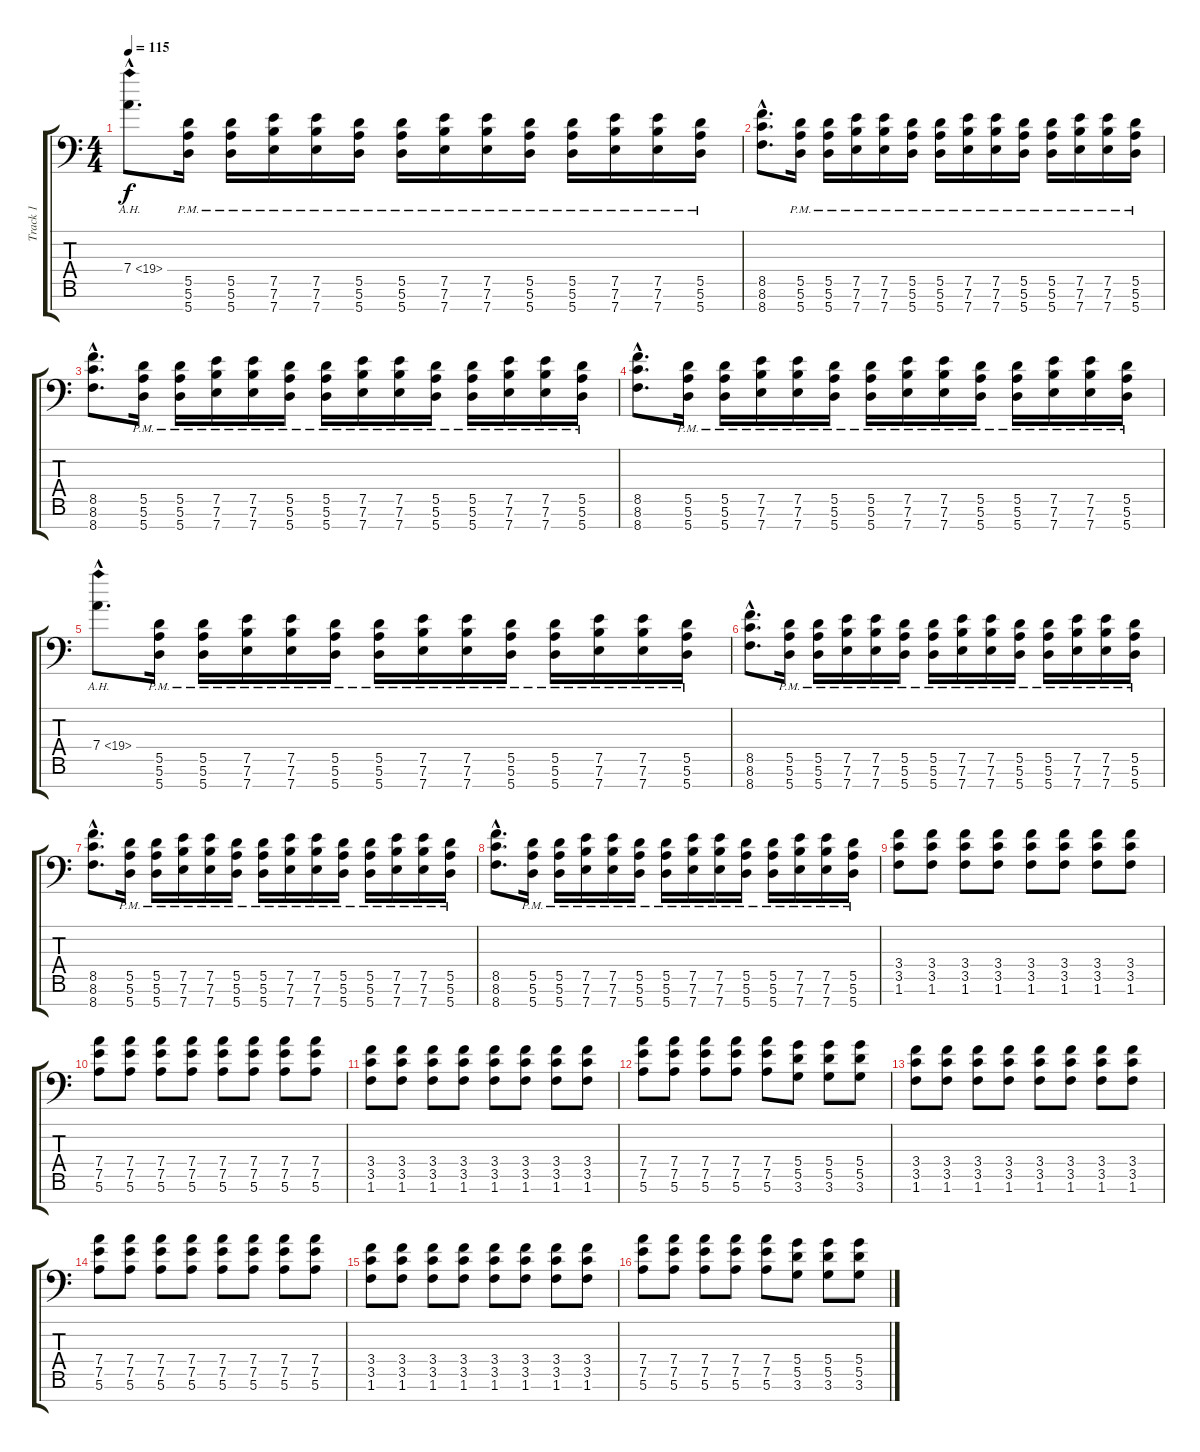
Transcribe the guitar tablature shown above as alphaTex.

\track ("Track 1" "Track 1") {instrument distortionguitar}
\staff {score tabs}
\tuning (E4 B3 G3 D3 A2 E2 A1) {hide}
\ts (4 4)
\tempo 115
\clef f4
\ks c
7.4{ah 12 hac}.8{d dy f} (5.5{pm} 5.6{pm} 5.7{pm}).16 (5.5{pm} 5.6{pm} 5.7{pm}).16 (7.5{pm} 7.6{pm} 7.7{pm}).16 (7.5{pm} 7.6{pm} 7.7{pm}).16 (5.5{pm} 5.6{pm} 5.7{pm}).16 (5.5{pm} 5.6{pm} 5.7{pm}).16 (7.5{pm} 7.6{pm} 7.7{pm}).16 (7.5{pm} 7.6{pm} 7.7{pm}).16 (5.5{pm} 5.6{pm} 5.7{pm}).16 (5.5{pm} 5.6{pm} 5.7{pm}).16 (7.5{pm} 7.6{pm} 7.7{pm}).16 (7.5{pm} 7.6{pm} 7.7{pm}).16 (5.5{pm} 5.6{pm} 5.7{pm}).16 |
(8.5{hac} 8.6{hac} 8.7{hac}).8{d} (5.5{pm} 5.6{pm} 5.7{pm}).16 (5.5{pm} 5.6{pm} 5.7{pm}).16 (7.5{pm} 7.6{pm} 7.7{pm}).16 (7.5{pm} 7.6{pm} 7.7{pm}).16 (5.5{pm} 5.6{pm} 5.7{pm}).16 (5.5{pm} 5.6{pm} 5.7{pm}).16 (7.5{pm} 7.6{pm} 7.7{pm}).16 (7.5{pm} 7.6{pm} 7.7{pm}).16 (5.5{pm} 5.6{pm} 5.7).16 (5.5{pm} 5.6{pm} 5.7).16 (7.5{pm} 7.6{pm} 7.7{pm}).16 (7.5{pm} 7.6{pm} 7.7{pm}).16 (5.5{pm} 5.6{pm} 5.7{pm}).16 |
(8.5{hac} 8.6{hac} 8.7{hac}).8{d} (5.5{pm} 5.6{pm} 5.7{pm}).16 (5.5{pm} 5.6{pm} 5.7{pm}).16 (7.5{pm} 7.6{pm} 7.7{pm}).16 (7.5{pm} 7.6{pm} 7.7{pm}).16 (5.5{pm} 5.6{pm} 5.7{pm}).16 (5.5{pm} 5.6{pm} 5.7{pm}).16 (7.5{pm} 7.6{pm} 7.7{pm}).16 (7.5{pm} 7.6{pm} 7.7{pm}).16 (5.5{pm} 5.6{pm} 5.7).16 (5.5{pm} 5.6{pm} 5.7).16 (7.5{pm} 7.6{pm} 7.7{pm}).16 (7.5{pm} 7.6{pm} 7.7{pm}).16 (5.5{pm} 5.6{pm} 5.7{pm}).16 |
(8.5{hac} 8.6{hac} 8.7{hac}).8{d} (5.5{pm} 5.6{pm} 5.7{pm}).16 (5.5{pm} 5.6{pm} 5.7{pm}).16 (7.5{pm} 7.6{pm} 7.7{pm}).16 (7.5{pm} 7.6{pm} 7.7{pm}).16 (5.5{pm} 5.6{pm} 5.7{pm}).16 (5.5{pm} 5.6{pm} 5.7{pm}).16 (7.5{pm} 7.6{pm} 7.7{pm}).16 (7.5{pm} 7.6{pm} 7.7{pm}).16 (5.5{pm} 5.6{pm} 5.7).16 (5.5{pm} 5.6{pm} 5.7).16 (7.5{pm} 7.6{pm} 7.7{pm}).16 (7.5{pm} 7.6{pm} 7.7{pm}).16 (5.5{pm} 5.6{pm} 5.7{pm}).16 |
7.4{ah 12 hac}.8{d} (5.5{pm} 5.6{pm} 5.7{pm}).16 (5.5{pm} 5.6{pm} 5.7{pm}).16 (7.5{pm} 7.6{pm} 7.7{pm}).16 (7.5{pm} 7.6{pm} 7.7{pm}).16 (5.5{pm} 5.6{pm} 5.7{pm}).16 (5.5{pm} 5.6{pm} 5.7{pm}).16 (7.5{pm} 7.6{pm} 7.7{pm}).16 (7.5{pm} 7.6{pm} 7.7{pm}).16 (5.5{pm} 5.6{pm} 5.7{pm}).16 (5.5{pm} 5.6{pm} 5.7{pm}).16 (7.5{pm} 7.6{pm} 7.7{pm}).16 (7.5{pm} 7.6{pm} 7.7{pm}).16 (5.5{pm} 5.6{pm} 5.7{pm}).16 |
(8.5{hac} 8.6{hac} 8.7{hac}).8{d} (5.5{pm} 5.6{pm} 5.7{pm}).16 (5.5{pm} 5.6{pm} 5.7{pm}).16 (7.5{pm} 7.6{pm} 7.7{pm}).16 (7.5{pm} 7.6{pm} 7.7{pm}).16 (5.5{pm} 5.6{pm} 5.7{pm}).16 (5.5{pm} 5.6{pm} 5.7{pm}).16 (7.5{pm} 7.6{pm} 7.7{pm}).16 (7.5{pm} 7.6{pm} 7.7{pm}).16 (5.5{pm} 5.6{pm} 5.7).16 (5.5{pm} 5.6{pm} 5.7).16 (7.5{pm} 7.6{pm} 7.7{pm}).16 (7.5{pm} 7.6{pm} 7.7{pm}).16 (5.5{pm} 5.6{pm} 5.7{pm}).16 |
(8.5{hac} 8.6{hac} 8.7{hac}).8{d} (5.5{pm} 5.6{pm} 5.7{pm}).16 (5.5{pm} 5.6{pm} 5.7{pm}).16 (7.5{pm} 7.6{pm} 7.7{pm}).16 (7.5{pm} 7.6{pm} 7.7{pm}).16 (5.5{pm} 5.6{pm} 5.7{pm}).16 (5.5{pm} 5.6{pm} 5.7{pm}).16 (7.5{pm} 7.6{pm} 7.7{pm}).16 (7.5{pm} 7.6{pm} 7.7{pm}).16 (5.5{pm} 5.6{pm} 5.7).16 (5.5{pm} 5.6{pm} 5.7).16 (7.5{pm} 7.6{pm} 7.7{pm}).16 (7.5{pm} 7.6{pm} 7.7{pm}).16 (5.5{pm} 5.6{pm} 5.7{pm}).16 |
(8.5{hac} 8.6{hac} 8.7{hac}).8{d} (5.5{pm} 5.6{pm} 5.7{pm}).16 (5.5{pm} 5.6{pm} 5.7{pm}).16 (7.5{pm} 7.6{pm} 7.7{pm}).16 (7.5{pm} 7.6{pm} 7.7{pm}).16 (5.5{pm} 5.6{pm} 5.7{pm}).16 (5.5{pm} 5.6{pm} 5.7{pm}).16 (7.5{pm} 7.6{pm} 7.7{pm}).16 (7.5{pm} 7.6{pm} 7.7{pm}).16 (5.5{pm} 5.6{pm} 5.7).16 (5.5{pm} 5.6{pm} 5.7).16 (7.5{pm} 7.6{pm} 7.7{pm}).16 (7.5{pm} 7.6{pm} 7.7{pm}).16 (5.5{pm} 5.6{pm} 5.7{pm}).16 |
(3.4 3.5 1.6).8 (3.4 3.5 1.6).8 (3.4 3.5 1.6).8 (3.4 3.5 1.6).8 (3.4 3.5 1.6).8 (3.4 3.5 1.6).8 (3.4 3.5 1.6).8 (3.4 3.5 1.6).8 |
(7.4 7.5 5.6).8 (7.4 7.5 5.6).8 (7.4 7.5 5.6).8 (7.4 7.5 5.6).8 (7.4 7.5 5.6).8 (7.4 7.5 5.6).8 (7.4 7.5 5.6).8 (7.4 7.5 5.6).8 |
(3.4 3.5 1.6).8 (3.4 3.5 1.6).8 (3.4 3.5 1.6).8 (3.4 3.5 1.6).8 (3.4 3.5 1.6).8 (3.4 3.5 1.6).8 (3.4 3.5 1.6).8 (3.4 3.5 1.6).8 |
(7.4 7.5 5.6).8 (7.4 7.5 5.6).8 (7.4 7.5 5.6).8 (7.4 7.5 5.6).8 (7.4 7.5 5.6).8 (5.4 5.5 3.6).8 (5.4 5.5 3.6).8 (5.4 5.5 3.6).8 |
(3.4 3.5 1.6).8 (3.4 3.5 1.6).8 (3.4 3.5 1.6).8 (3.4 3.5 1.6).8 (3.4 3.5 1.6).8 (3.4 3.5 1.6).8 (3.4 3.5 1.6).8 (3.4 3.5 1.6).8 |
(7.4 7.5 5.6).8 (7.4 7.5 5.6).8 (7.4 7.5 5.6).8 (7.4 7.5 5.6).8 (7.4 7.5 5.6).8 (7.4 7.5 5.6).8 (7.4 7.5 5.6).8 (7.4 7.5 5.6).8 |
(3.4 3.5 1.6).8 (3.4 3.5 1.6).8 (3.4 3.5 1.6).8 (3.4 3.5 1.6).8 (3.4 3.5 1.6).8 (3.4 3.5 1.6).8 (3.4 3.5 1.6).8 (3.4 3.5 1.6).8 |
(7.4 7.5 5.6).8 (7.4 7.5 5.6).8 (7.4 7.5 5.6).8 (7.4 7.5 5.6).8 (7.4 7.5 5.6).8 (5.4 5.5 3.6).8 (5.4 5.5 3.6).8 (5.4 5.5 3.6).8
